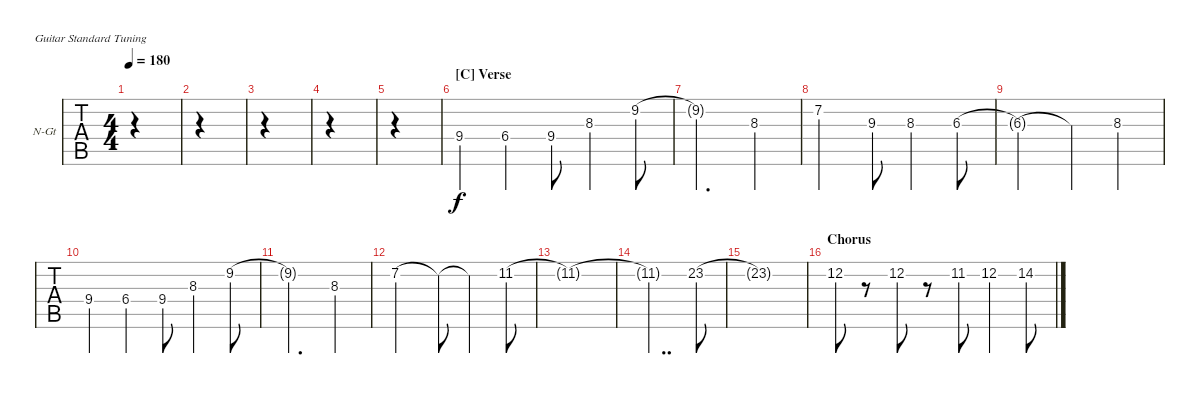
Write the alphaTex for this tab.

\defaultSystemsLayout 4
\bracketExtendMode groupsimilarinstruments
\firstSystemTrackNameOrientation horizontal
\otherSystemsTrackNameOrientation horizontal
\track ("Vocals" "N-Gt") {instrument acousticguitarnylon}
\staff {tabs}
\tuning (E4 B3 G3 D3 A2 E2)
\ts (4 4)
\tempo 180
\clef g2
\ks c
|
|
|
|
|
\section ("C" "Verse")
9.4.4 6.4.4 9.4.8 8.3.4 9.2.8 |
9.2{t}.2{d} 8.3.4 |
7.2.2 9.3.8 8.3.4 6.3.8 |
6.3{t}.2 6.3{t}.4 8.3.4 |
9.4.4 6.4.4 9.4.8 8.3.4 9.2.8 |
9.2{t}.2{d} 8.3.4 |
7.2.2 7.2{t}.8 7.2{t}.4 11.2.8 |
11.2{t}.1 |
11.2{t}.2{dd} 23.2.8 |
23.2{t}.1 |
\section ("" "Chorus")
12.2.8 r.8 12.2.8 r.8 11.2.8 12.2.4 14.2.8
